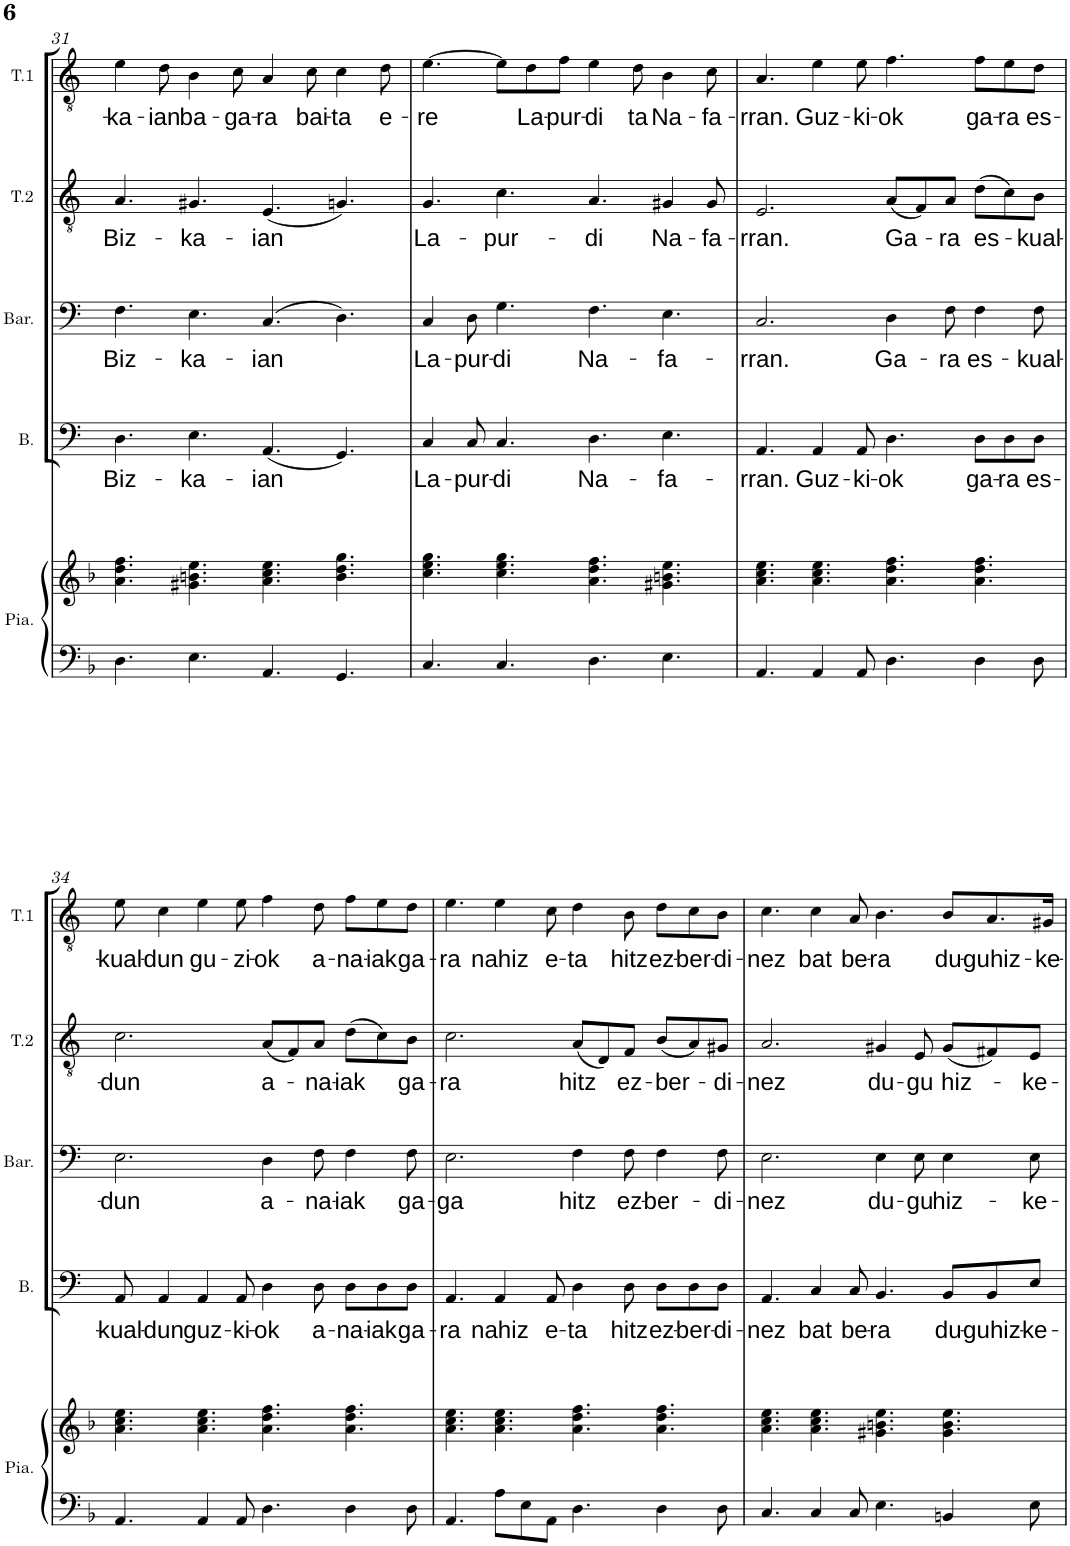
**kern	**kern	**kern	**text	**kern	**text	**kern	**text	**kern	**text
*part5	*part5	*part4	*part4	*part3	*part3	*part2	*part2	*part1	*part1
*staff6	*staff5	*staff4	*staff4	*staff3	*staff3	*staff2	*staff2	*staff1	*staff1
*I"Piano	*	*I"Basse	*	*I"Baryton	*	*I"Ténor 2	*	*I"Ténor 1	*
*I'Pia.	*	*I'B.	*	*I'Bar.	*	*I'T.2	*	*I'T.1	*
!!LO:PB:g=z
*clefF4	*clefG2	*clefF4	*	*clefF4	*	*clefGv2	*	*clefGv2	*
*k[b-]	*k[b-]	*k[]	*	*k[]	*	*k[]	*	*k[]	*
*M12/8	*M12/8	*M12/8	*	*M12/8	*	*M12/8	*	*M12/8	*
=31	=31	=31	=31	=31	=31	=31	=31	=31	=31
!	!	!	!LO:LY:b	!	!LO:LY:b	!	!LO:LY:b	!	!LO:LY:b
4.D\	4.a\ 4.dd\ 4.ff\	4.D\	Biz-	4.F\	Biz-	4.A/	Biz-	4e\	-ka-
!	!	!	!	!	!	!	!	!	!LO:LY:b
.	.	.	.	.	.	.	.	8d\	-ian
!	!	!	!LO:LY:b	!	!LO:LY:b	!	!LO:LY:b	!	!LO:LY:b
4.E\	4.g#X\ 4.bn\ 4.ee\	4.E\	-ka-	4.E\	-ka-	4.G#X/	-ka-	4B\	ba-
!	!	!	!	!	!	!	!	!	!LO:LY:b
.	.	.	.	.	.	.	.	8c\	-ga-
!	!	!	!LO:LY:b	!	!LO:LY:b	!	!LO:LY:b	!	!LO:LY:b
4.AA/	4.a\ 4.cc\ 4.ee\	(4.AA/	-ian	(4.C/	-ian	(4.E/	-ian	4A/	-ra
!	!	!	!	!	!	!	!	!	!LO:LY:b
.	.	.	.	.	.	.	.	8c\	bai-
!	!	!	!	!	!	!	!	!	!LO:LY:b
4.GG/	4.b\ 4.dd\ 4.gg\	4.GG/)	.	4.D\)	.	4.Gn/)	.	4c\	-ta
!	!	!	!	!	!	!	!	!	!LO:LY:b
.	.	.	.	.	.	.	.	8d\	e-
=32	=32	=32	=32	=32	=32	=32	=32	=32	=32
!	!	!	!LO:LY:b	!	!LO:LY:b	!	!LO:LY:b	!	!LO:LY:b
4.C/	4.cc\ 4.ee\ 4.gg\	4C/	La-	4C/	La-	4.G/	La-	[4.e\	-re
!	!	!	!LO:LY:b	!	!LO:LY:b	!	!	!	!
.	.	8C/	-pur-	8D\	-pur-	.	.	.	.
!	!	!	!LO:LY:b	!	!LO:LY:b	!	!LO:LY:b	!	!
4.C/	4.cc\ 4.ee\ 4.gg\	4.C/	-di	4.G\	-di	4.c\	-pur-	8e\L]	.
!	!	!	!	!	!	!	!	!	!LO:LY:b
.	.	.	.	.	.	.	.	8d\	La-
!	!	!	!	!	!	!	!	!	!LO:LY:b
.	.	.	.	.	.	.	.	8f\J	-pur-
!	!	!	!LO:LY:b	!	!LO:LY:b	!	!LO:LY:b	!	!LO:LY:b
4.D\	4.a\ 4.dd\ 4.ff\	4.D\	Na-	4.F\	Na-	4.A/	-di	4e\	-di
!	!	!	!	!	!	!	!	!	!LO:LY:b
.	.	.	.	.	.	.	.	8d\	ta
!	!	!	!LO:LY:b	!	!LO:LY:b	!	!LO:LY:b	!	!LO:LY:b
4.E\	4.g#X\ 4.bn\ 4.ee\	4.E\	-fa-	4.E\	-fa-	4G#X/	Na-	4B\	Na-
!	!	!	!	!	!	!	!LO:LY:b	!	!LO:LY:b
.	.	.	.	.	.	8G#/	-fa-	8c\	-fa-
=33	=33	=33	=33	=33	=33	=33	=33	=33	=33
!	!	!	!LO:LY:b	!	!LO:LY:b	!	!LO:LY:b	!	!LO:LY:b
4.AA/	4.a\ 4.cc\ 4.ee\	4.AA/	-rran.	2.C/	-rran.	2.E/	-rran.	4.A/	-rran.
!	!	!	!LO:LY:b	!	!	!	!	!	!LO:LY:b
4AA/	4.a\ 4.cc\ 4.ee\	4AA/	Guz-	.	.	.	.	4e\	Guz-
!	!	!	!LO:LY:b	!	!	!	!	!	!LO:LY:b
8AA/	.	8AA/	-ki-	.	.	.	.	8e\	-ki-
!	!	!	!LO:LY:b	!	!LO:LY:b	!	!LO:LY:b	!	!LO:LY:b
4.D\	4.a\ 4.dd\ 4.ff\	4.D\	-ok	4D\	Ga-	(8A/L	Ga-	4.f\	-ok
.	.	.	.	.	.	8F/)	.	.	.
!	!	!	!	!	!LO:LY:b	!	!LO:LY:b	!	!
.	.	.	.	8F\	-ra	8A/J	-ra	.	.
!	!	!	!LO:LY:b	!	!LO:LY:b	!	!LO:LY:b	!	!LO:LY:b
4D\	4.a\ 4.dd\ 4.ff\	8D\L	ga-	4F\	es-	(8d\L	es-	8f\L	ga-
!	!	!	!LO:LY:b	!	!	!	!	!	!LO:LY:b
.	.	8D\	-ra	.	.	8c\)	.	8e\	-ra
!	!	!	!LO:LY:b	!	!LO:LY:b	!	!LO:LY:b	!	!LO:LY:b
8D\	.	8D\J	es-	8F\	-kual-	8B\J	-kual-	8d\J	es-
!!LO:LB:g=z
=34	=34	=34	=34	=34	=34	=34	=34	=34	=34
!	!	!	!LO:LY:b	!	!LO:LY:b	!	!LO:LY:b	!	!LO:LY:b
4.AA/	4.a\ 4.cc\ 4.ee\	8AA/	-kual-	2.E\	-dun	2.c\	-dun	8e\	-kual-
!	!	!	!LO:LY:b	!	!	!	!	!	!LO:LY:b
.	.	4AA/	-dun	.	.	.	.	4c\	-dun
!	!	!	!LO:LY:b	!	!	!	!	!	!LO:LY:b
4AA/	4.a\ 4.cc\ 4.ee\	4AA/	guz-	.	.	.	.	4e\	gu-
!	!	!	!LO:LY:b	!	!	!	!	!	!LO:LY:b
8AA/	.	8AA/	-ki-	.	.	.	.	8e\	-zi-
!	!	!	!LO:LY:b	!	!LO:LY:b	!	!LO:LY:b	!	!LO:LY:b
4.D\	4.a\ 4.dd\ 4.ff\	4D\	-ok	4D\	a-	(8A/L	a-	4f\	-ok
.	.	.	.	.	.	8F/)	.	.	.
!	!	!	!LO:LY:b	!	!LO:LY:b	!	!LO:LY:b	!	!LO:LY:b
.	.	8D\	a-	8F\	-na-	8A/J	-na-	8d\	a-
!	!	!	!LO:LY:b	!	!LO:LY:b	!	!LO:LY:b	!	!LO:LY:b
4D\	4.a\ 4.dd\ 4.ff\	8D\L	-na-	4F\	-iak	(8d\L	-iak	8f\L	-na-
!	!	!	!LO:LY:b	!	!	!	!	!	!LO:LY:b
.	.	8D\	-iak	.	.	8c\)	.	8e\	-iak
!	!	!	!LO:LY:b	!	!LO:LY:b	!	!LO:LY:b	!	!LO:LY:b
8D\	.	8D\J	ga-	8F\	ga-	8B\J	ga-	8d\J	ga-
=35	=35	=35	=35	=35	=35	=35	=35	=35	=35
!	!	!	!LO:LY:b	!	!LO:LY:b	!	!LO:LY:b	!	!LO:LY:b
4.AA/	4.a\ 4.cc\ 4.ee\	4.AA/	-ra	2.E\	ga	2.c\	-ra	4.e\	-ra
!	!	!	!LO:LY:b	!	!	!	!	!	!LO:LY:b
8A\L	4.a\ 4.cc\ 4.ee\	4AA/	nahiz	.	.	.	.	4e\	nahiz
8E\	.	.	.	.	.	.	.	.	.
!	!	!	!LO:LY:b	!	!	!	!	!	!LO:LY:b
8AA\J	.	8AA/	e-	.	.	.	.	8c\	e-
!	!	!	!LO:LY:b	!	!LO:LY:b	!	!LO:LY:b	!	!LO:LY:b
4.D\	4.a\ 4.dd\ 4.ff\	4D\	-ta	4F\	hitz	(8A/L	hitz	4d\	-ta
.	.	.	.	.	.	8D/)	.	.	.
!	!	!	!LO:LY:b	!	!LO:LY:b	!	!LO:LY:b	!	!LO:LY:b
.	.	8D\	hitz	8F\	ez-	8F/J	ez-	8B\	hitz
!	!	!	!LO:LY:b	!	!LO:LY:b	!	!LO:LY:b	!	!LO:LY:b
4D\	4.a\ 4.dd\ 4.ff\	8D\L	ez-	4F\	-ber-	(8B/L	-ber-	8d\L	ez-
!	!	!	!LO:LY:b	!	!	!	!	!	!LO:LY:b
.	.	8D\	-ber-	.	.	8A/)	.	8c\	-ber-
!	!	!	!LO:LY:b	!	!LO:LY:b	!	!LO:LY:b	!	!LO:LY:b
8D\	.	8D\J	-di-	8F\	-di-	8G#X/J	-di-	8B\J	-di-
=36	=36	=36	=36	=36	=36	=36	=36	=36	=36
!	!	!	!LO:LY:b	!	!LO:LY:b	!	!LO:LY:b	!	!LO:LY:b
4.C/	4.a\ 4.cc\ 4.ee\	4.AA/	-nez	2.E\	-nez	2.A/	-nez	4.c\	-nez
!	!	!	!LO:LY:b	!	!	!	!	!	!LO:LY:b
4C/	4.a\ 4.cc\ 4.ee\	4C/	bat	.	.	.	.	4c\	bat
!	!	!	!LO:LY:b	!	!	!	!	!	!LO:LY:b
8C/	.	8C/	be-	.	.	.	.	8A/	be-
!	!	!	!LO:LY:b	!	!LO:LY:b	!	!LO:LY:b	!	!LO:LY:b
4.E\	4.g#X\ 4.bn\ 4.ee\	4.BB/	-ra	4E\	du-	4G#X/	du-	4.B\	-ra
!	!	!	!	!	!LO:LY:b	!	!LO:LY:b	!	!
.	.	.	.	8E\	-gu	8E/	-gu	.	.
!	!	!	!LO:LY:b	!	!LO:LY:b	!	!LO:LY:b	!	!LO:LY:b
4BBn/	4.g#\ 4.b\ 4.ee\	8BB/L	du-	4E\	hiz-	(8G#/L	hiz-	8B/L	du-
!	!	!	!LO:LY:b	!	!	!	!	!	!LO:LY:b
.	.	8BB/	-guhiz-	.	.	8F#X/)	.	8.A/	-guhiz-
!	!	!	!LO:LY:b	!	!LO:LY:b	!	!LO:LY:b	!	!
8E\	.	8E/J	-ke-	8E\	-ke-	8E/J	-ke-	.	.
!	!	!	!	!	!	!	!	!	!LO:LY:b
.	.	.	.	.	.	.	.	16G#X/Jk	-ke-
=	=	=	=	=	=	=	=	=	=
*-	*-	*-	*-	*-	*-	*-	*-	*-	*-
